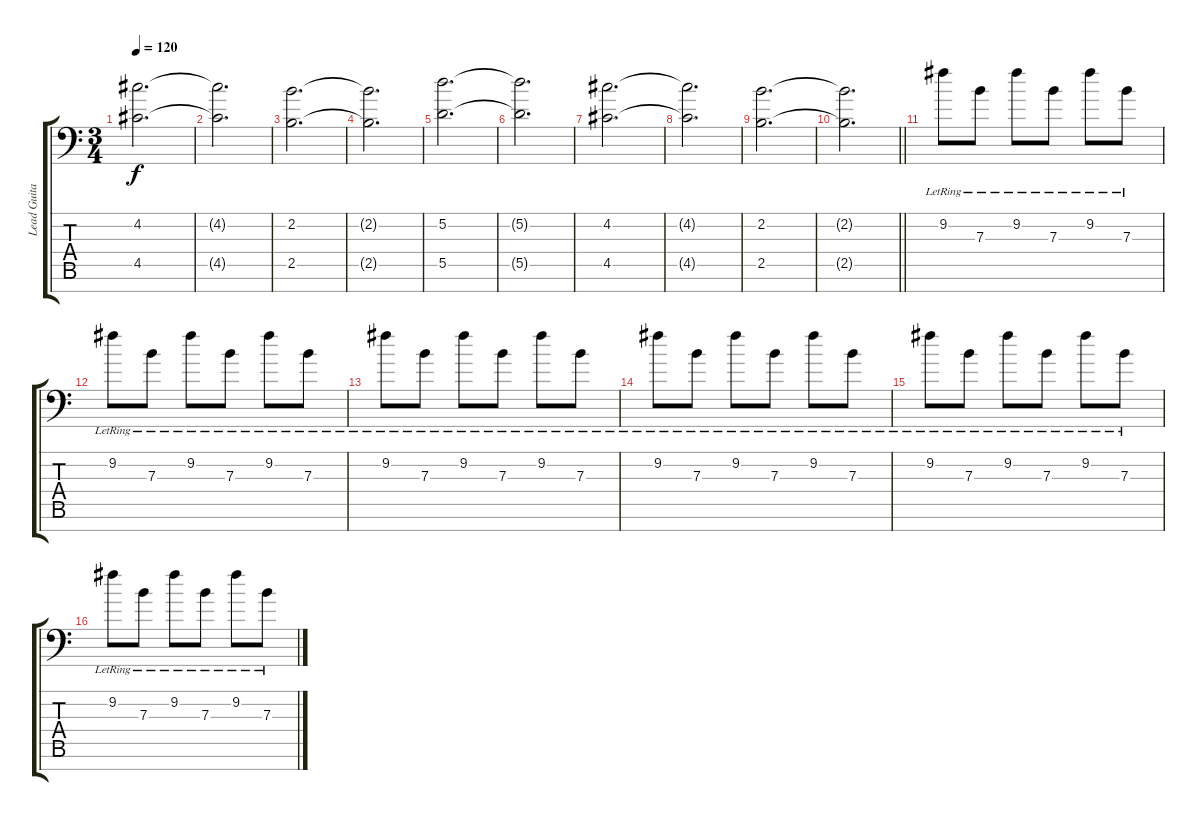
\track ("Lead Guitar #1" "Lead Guita") {instrument overdrivenguitar}
\staff {score tabs}
\tuning (D4 A3 E3 D3 A2 E2 A1) {hide}
\ts (3 4)
\tempo 120
\clef f4
\ks c
(4.2 4.5).2{d dy f} |
(4.2{t} 4.5{t}).2{d} |
(2.2 2.5).2{d} |
(2.2{t} 2.5{t}).2{d} |
(5.2 5.5).2{d} |
(5.2{t} 5.5{t}).2{d} |
(4.2 4.5).2{d} |
(4.2{t} 4.5{t}).2{d} |
(2.2 2.5).2{d} |
\barLineRight lightlight
(2.2{t} 2.5{t}).2{d} |
\section ("" "")
9.2{lr}.8{volume 8} 7.3{lr}.8 9.2{lr}.8 7.3{lr}.8 9.2{lr}.8 7.3{lr}.8 |
9.2{lr}.8 7.3{lr}.8 9.2{lr}.8 7.3{lr}.8 9.2{lr}.8 7.3{lr}.8 |
9.2{lr}.8 7.3{lr}.8 9.2{lr}.8 7.3{lr}.8 9.2{lr}.8 7.3{lr}.8 |
9.2{lr}.8 7.3{lr}.8 9.2{lr}.8 7.3{lr}.8 9.2{lr}.8 7.3{lr}.8 |
9.2{lr}.8 7.3{lr}.8 9.2{lr}.8 7.3{lr}.8 9.2{lr}.8 7.3{lr}.8 |
9.2{lr}.8 7.3{lr}.8 9.2{lr}.8 7.3{lr}.8 9.2{lr}.8 7.3{lr}.8
